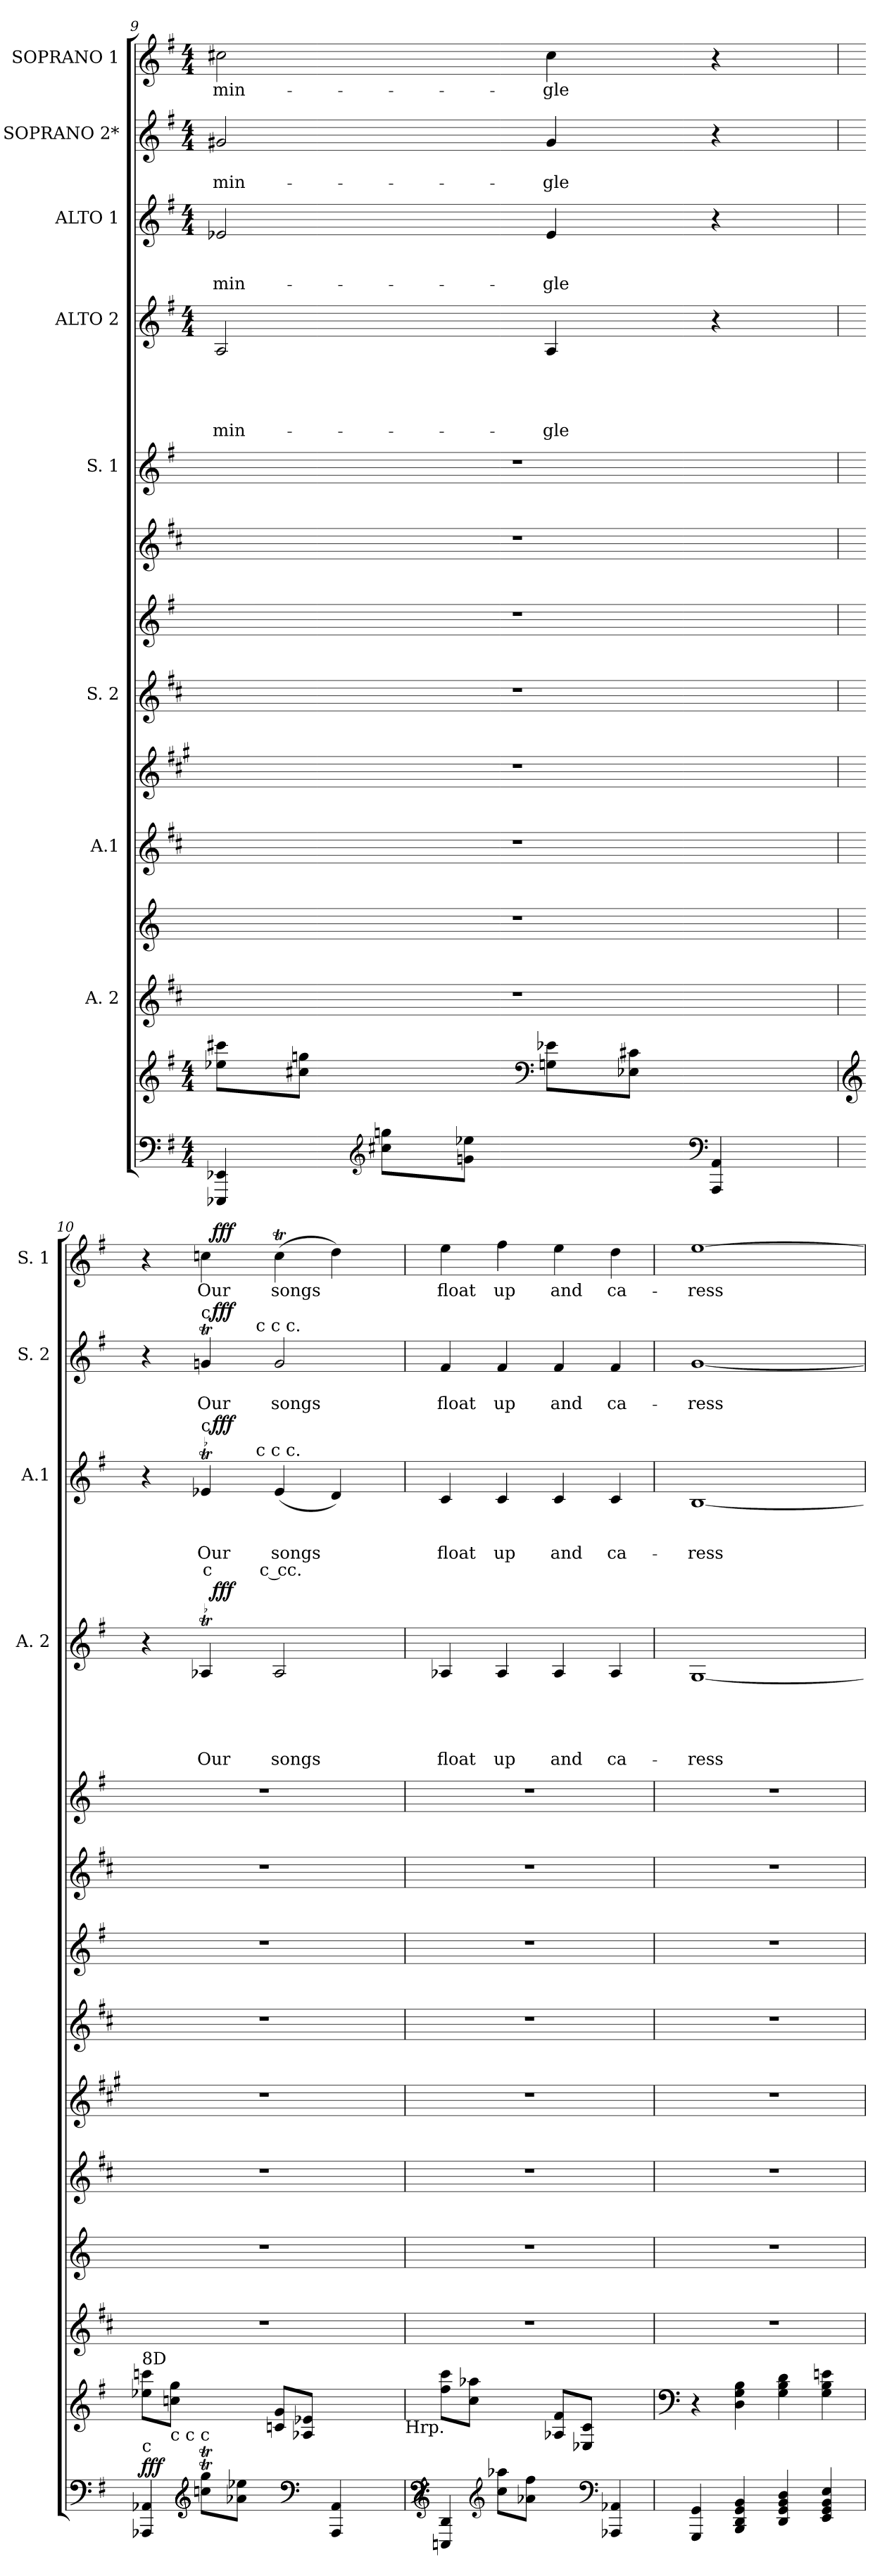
**kern	**dynam	**kern	**kern	**kern	**kern	**kern	**kern	**kern	**kern	**kern	**kern	**text	**text	**text	**text	**text	**dynam	**kern	**text	**text	**text	**text	**dynam	**kern	**text	**text	**dynam	**kern	**text	**dynam
*part14	*part14	*part13	*part12	*part11	*part10	*part9	*part8	*part7	*part6	*part5	*part4	*part4	*part4	*part4	*part4	*part4	*part4	*part3	*part3	*part3	*part3	*part3	*part3	*part2	*part2	*part2	*part2	*part1	*part1	*part1
*staff14	*staff14	*staff13	*staff12	*staff11	*staff10	*staff9	*staff8	*staff7	*staff6	*staff5	*staff4	*staff4	*staff4	*staff4	*staff4	*staff4	*staff4	*staff3	*staff3	*staff3	*staff3	*staff3	*staff3	*staff2	*staff2	*staff2	*staff2	*staff1	*staff1	*staff1
*	*	*	*I"A. 2	*	*I"A.1	*	*I"S. 2	*	*	*I"S. 1	*I"ALTO 2	*	*	*	*	*	*	*I"ALTO 1	*	*	*	*	*	*I"SOPRANO 2*	*	*	*	*I"SOPRANO 1	*	*
*	*	*	*	*	*	*	*	*	*	*	*I'A. 2	*	*	*	*	*	*	*I'A.1	*	*	*	*	*	*I'S. 2	*	*	*	*I'S. 1	*	*
*clefF4	*	*clefG2	*clefG2	*clefG2	*clefG2	*clefG2	*clefG2	*clefG2	*clefG2	*clefG2	*clefG2	*	*	*	*	*	*	*clefG2	*	*	*	*	*	*clefG2	*	*	*	*clefG2	*	*
*ITrd1c2	*	*ITrd1c2	*ITrd1c2	*	*ITrd1c2	*ITrd-2c-3	*ITrd1c2	*ITrd-3c-5	*ITrd1c2	*ITrd-3c-5	*ITrd1c2	*	*	*	*	*	*	*ITrd1c2	*	*	*	*	*	*ITrd1c2	*	*	*	*ITrd1c2	*	*
*k[b-]	*	*k[b-]	*k[]	*k[]	*k[]	*k[]	*k[]	*k[]	*k[]	*k[]	*k[b-]	*	*	*	*	*	*	*k[b-]	*	*	*	*	*	*k[b-]	*	*	*	*k[b-]	*	*
*F:	*	*F:	*C:	*C:	*C:	*C:	*C:	*C:	*C:	*C:	*F:	*	*	*	*	*	*	*F:	*	*	*	*	*	*F:	*	*	*	*F:	*	*
*M4/4	*	*M4/4	*	*	*	*	*	*	*	*	*M4/4	*	*	*	*	*	*	*M4/4	*	*	*	*	*	*M4/4	*	*	*	*M4/4	*	*
=9	=9	=9	=9	=9	=9	=9	=9	=9	=9	=9	=9	=9	=9	=9	=9	=9	=9	=9	=9	=9	=9	=9	=9	=9	=9	=9	=9	=9	=9	=9
!	!	!	!	!	!	!	!	!	!	!	!	!	!	!	!	!LO:LY:b	!	!	!	!	!LO:LY:b	!	!	!	!	!LO:LY:b	!	!	!LO:LY:b	!
4DDD-X/ 4DD-X/	.	8dd-X\ 8bbn\L	1r	1r	1r	1r	1r	1r	1r	1r	2G/	.	.	.	.	min-	.	2d-X/	.	.	min-	.	.	2f#X/	.	min-	.	2bn\	min-	.
.	.	8bn\ 8ffn\J	.	.	.	.	.	.	.	.	.	.	.	.	.	.	.	.	.	.	.	.	.	.	.	.	.	.	.	.
*clefG2	*	*	*	*	*	*	*	*	*	*	*	*	*	*	*	*	*	*	*	*	*	*	*	*	*	*	*	*	*	*
8bn\ 8ffn\L	.	4ryy	.	.	.	.	.	.	.	.	.	.	.	.	.	.	.	.	.	.	.	.	.	.	.	.	.	.	.	.
8fn\ 8dd-X\J	.	.	.	.	.	.	.	.	.	.	.	.	.	.	.	.	.	.	.	.	.	.	.	.	.	.	.	.	.	.
*	*	*clefF4	*	*	*	*	*	*	*	*	*	*	*	*	*	*	*	*	*	*	*	*	*	*	*	*	*	*	*	*
!	!	!	!	!	!	!	!	!	!	!	!	!	!	!	!	!LO:LY:b	!	!	!	!	!LO:LY:b	!	!	!	!	!LO:LY:b	!	!	!LO:LY:b	!
4ryy	.	8Fn\ 8d-X\L	.	.	.	.	.	.	.	.	4G/	.	.	.	.	-gle	.	4d-/	.	.	-gle	.	.	4f#/	.	-gle	.	4b\	-gle	.
.	.	8D-X\ 8Bn\J	.	.	.	.	.	.	.	.	.	.	.	.	.	.	.	.	.	.	.	.	.	.	.	.	.	.	.	.
*clefF4	*	*	*	*	*	*	*	*	*	*	*	*	*	*	*	*	*	*	*	*	*	*	*	*	*	*	*	*	*	*
4GGG/ 4GG/	.	4ryy	.	.	.	.	.	.	.	.	4r	.	.	.	.	.	.	4r	.	.	.	.	.	4r	.	.	.	4r	.	.
!!LO:PB:g=z
=10	=10	=10	=10	=10	=10	=10	=10	=10	=10	=10	=10	=10	=10	=10	=10	=10	=10	=10	=10	=10	=10	=10	=10	=10	=10	=10	=10	=10	=10	=10
*	*	*clefG2	*	*	*	*	*	*	*	*	*	*	*	*	*	*	*	*	*	*	*	*	*	*	*	*	*	*	*	*
*^	*	*^	*	*	*	*	*	*	*	*	*	*	*	*	*	*	*	*	*	*	*	*	*	*	*	*	*	*	*	*
*	*^	*	*	*	*	*	*	*	*	*	*	*	*	*	*	*	*	*	*	*	*	*	*	*	*	*	*	*	*	*	*	*
!	!	!	!	!LO:TX:a:t=8D	!	!	!	!	!	!	!	!	!	!	!	!	!	!	!	!	!	!	!	!	!	!	!	!	!	!	!	!	!
!LO:TX:a:t=c	!	!	!	!	!	!	!	!	!	!	!	!	!	!	!	!	!	!	!	!	!	!	!	!	!	!	!	!	!	!	!	!	!
!	!	!	!LO:DY:a	!	!	!	!	!	!	!	!	!	!	!	!	!	!	!	!	!	!	!	!	!	!	!	!	!	!	!	!	!	!
*	*	*	*	*	*	*	*	*	*	*	*	*	*	*^	*	*	*	*	*	*	*^	*	*	*	*	*	*^	*	*	*	*^	*	*
*	*	*	*	*	*	*	*	*	*	*	*	*	*	*	*	*	*	*	*	*	*	*	*^	*	*	*	*	*	*	*^	*	*	*	*	*	*	*
8ryy	4GGG-X/ 4GG-X/	4ryy	fff	8ryy	8dd-X\ 8bb-X\L	1r	1r	1r	1r	1r	1r	1r	1r	4r	4ryy	.	.	.	.	.	.	4r	4ryy	4..ryy	.	.	.	.	.	4r	4ryy	4..ryy	.	.	.	4r	4ryy	.	.
!LO:TX:a:t=c c c	!	!	!	!	!	!	!	!	!	!	!	!	!	!	!	!	!	!	!	!	!	!	!	!	!	!	!	!	!	!	!	!	!	!	!	!	!	!	!
8ryy	.	.	.	2..ryy	8b-X\ 8ff\J	.	.	.	.	.	.	.	.	.	.	.	.	.	.	.	.	.	.	.	.	.	.	.	.	.	.	.	.	.	.	.	.	.	.
*clefG2	*	*	*	*	*	*	*	*	*	*	*	*	*	*	*	*	*	*	*	*	*	*	*	*	*	*	*	*	*	*	*	*	*	*	*	*	*	*	*
!	!	!	!	!	!	!	!	!	!	!	!	!	!	!	!	!	!	!	!	!	!	!	!	!	!	!	!	!	!	!LO:TX:a:t=c	!	!	!	!	!	!	!	!	!
!	!	!	!	!	!	!	!	!	!	!	!	!	!	!	!	!	!	!	!	!	!	!LO:TX:a:t=c	!	!	!	!	!	!	!	!	!	!	!	!	!	!	!	!	!
!	!	!	!	!	!	!	!	!	!	!	!	!	!	!	!	!	!	!	!	!LO:LY:b	!	!	!	!	!	!	!LO:LY:b	!LO:LY:b	!	!	!	!	!	!LO:LY:b	!	!	!	!LO:LY:b	!
4.ryy	8ryy	8b-X\T 8ff\TL	.	.	4ryy	.	.	.	.	.	.	.	.	4G-XT/	32ryy	.	.	.	.	Our	.	4d-XT/	32ryy	.	.	.	Our	c	.	4fnT/	32ryy	.	.	Our	.	4b-X\	32ryy	Our	.
!	!	!	!	!	!	!	!	!	!	!	!	!	!	!	!	!	!	!	!	!	!LO:DY:a	!	!	!	!	!	!	!	!LO:DY:a	!	!	!	!	!	!LO:DY:a	!	!	!	!LO:DY:a
.	.	.	.	.	.	.	.	.	.	.	.	.	.	.	2ryy	.	.	.	.	.	fff	.	2ryy	.	.	.	.	.	fff	.	2ryy	.	.	.	fff	.	2ryy	.	fff
.	2ryy	8g-X\ 8dd-X\J	.	.	.	.	.	.	.	.	.	.	.	.	.	.	.	.	.	.	.	.	.	.	.	.	.	.	.	.	.	.	.	.	.	.	.	.	.
!	!	!	!	!	!	!	!	!	!	!	!	!	!	!	!	!	!	!	!	!	!	!	!	!	!	!	!	!	!	!	!	!LO:TX:a:t=c c c.	!	!	!	!	!	!	!
!	!	!	!	!	!	!	!	!	!	!	!	!	!	!	!	!	!	!	!	!	!	!	!	!LO:TX:a:t=c c c.	!	!	!	!	!	!	!	!	!	!	!	!	!	!	!
.	.	.	.	.	.	.	.	.	.	.	.	.	.	.	.	.	.	.	.	.	.	.	.	2ryy	.	.	.	.	.	.	.	2ryy	.	.	.	.	.	.	.
!	!	!	!	!	!	!	!	!	!	!	!	!	!	!	!	!	!	!	!	!LO:LY:b	!	!	!	!	!	!	!LO:LY:b	!LO:LY:b	!	!	!	!	!	!LO:LY:b	!	!	!	!LO:LY:b	!
.	.	8ryy	.	.	8B-X/ 8f/L	.	.	.	.	.	.	.	.	2G-/	.	.	.	.	.	songs	.	(<4d-/	.	.	.	.	songs	c cc.	.	2f/	.	.	.	songs	.	(>4b-T\	.	songs	.
*clefF4	*	*	*	*	*	*	*	*	*	*	*	*	*	*	*	*	*	*	*	*	*	*	*	*	*	*	*	*	*	*	*	*	*	*	*	*	*	*	*
4.ryy	.	8ryy	.	.	8G-X/ 8d-X/J	.	.	.	.	.	.	.	.	.	.	.	.	.	.	.	.	.	.	.	.	.	.	.	.	.	.	.	.	.	.	.	.	.	.
.	.	4GGG-/ 4GG-/	.	.	4ryy	.	.	.	.	.	.	.	.	.	.	.	.	.	.	.	.	4c/)	.	.	.	.	.	.	.	.	.	.	.	.	.	4cc\)	.	.	.
.	.	.	.	.	.	.	.	.	.	.	.	.	.	.	8..ryy	.	.	.	.	.	.	.	8..ryy	.	.	.	.	.	.	.	8..ryy	.	.	.	.	.	8..ryy	.	.
.	8ryy	.	.	.	.	.	.	.	.	.	.	.	.	.	.	.	.	.	.	.	.	.	.	.	.	.	.	.	.	.	.	.	.	.	.	.	.	.	.
.	.	.	.	.	.	.	.	.	.	.	.	.	.	.	.	.	.	.	.	.	.	.	.	16ryy	.	.	.	.	.	.	.	16ryy	.	.	.	.	.	.	.
!	!	!	!	!	!LO:TX:b:t=Hrp.	!	!	!	!	!	!	!	!	!	!	!	!	!	!	!	!	!	!	!	!	!	!	!	!	!	!	!	!	!	!	!	!	!	!
=11	=11	=11	=11	=11	=11	=11	=11	=11	=11	=11	=11	=11	=11	=11	=11	=11	=11	=11	=11	=11	=11	=11	=11	=11	=11	=11	=11	=11	=11	=11	=11	=11	=11	=11	=11	=11	=11	=11	=11
!	!	!	!	!LO:TX:a:t=8D	!	!	!	!	!	!	!	!	!	!	!	!	!	!	!	!	!	!	!	!	!	!	!	!	!	!	!	!	!	!	!	!	!	!	!
!	!	!	!	!	!	!	!	!	!	!	!	!	!	!	!	!	!	!	!	!LO:LY:b	!	!	!	!	!	!	!LO:LY:b	!	!	!	!	!	!	!LO:LY:b	!	!	!	!LO:LY:b	!
*v	*v	*v	*	*	*	*	*	*	*	*	*	*	*	*v	*v	*	*	*	*	*	*	*v	*v	*v	*	*	*	*	*	*v	*v	*v	*	*	*	*v	*v	*	*
*	*	*v	*v	*	*	*	*	*	*	*	*	*	*	*	*	*	*	*	*	*	*	*	*	*	*	*	*	*	*	*	*
4DDDn/ 4CC/	.	8ee\ 8bb-\L	1r	1r	1r	1r	1r	1r	1r	1r	4G-X/	.	.	.	.	float	.	4B-/	.	.	float	.	.	4e/	.	float	.	4dd\	float	.
.	.	8b-\ 8gg-X\J	.	.	.	.	.	.	.	.	.	.	.	.	.	.	.	.	.	.	.	.	.	.	.	.	.	.	.	.
*clefG2	*	*	*	*	*	*	*	*	*	*	*	*	*	*	*	*	*	*	*	*	*	*	*	*	*	*	*	*	*	*
!	!	!	!	!	!	!	!	!	!	!	!	!	!	!	!	!LO:LY:b	!	!	!	!	!LO:LY:b	!	!	!	!	!LO:LY:b	!	!	!LO:LY:b	!
8b-\ 8gg-X\L	.	4ryy	.	.	.	.	.	.	.	.	4G-/	.	.	.	.	up	.	4B-/	.	.	up	.	.	4e/	.	up	.	4ee\	up	.
8g-X\ 8ee\J	.	.	.	.	.	.	.	.	.	.	.	.	.	.	.	.	.	.	.	.	.	.	.	.	.	.	.	.	.	.
!	!	!	!	!	!	!	!	!	!	!	!	!	!	!	!	!LO:LY:b	!	!	!	!	!LO:LY:b	!	!	!	!	!LO:LY:b	!	!	!LO:LY:b	!
4ryy	.	8G-X/ 8e/L	.	.	.	.	.	.	.	.	4G-/	.	.	.	.	and	.	4B-/	.	.	and	.	.	4e/	.	and	.	4dd\	and	.
.	.	8D-X/ 8B-/J	.	.	.	.	.	.	.	.	.	.	.	.	.	.	.	.	.	.	.	.	.	.	.	.	.	.	.	.
*clefF4	*	*	*	*	*	*	*	*	*	*	*	*	*	*	*	*	*	*	*	*	*	*	*	*	*	*	*	*	*	*
!	!	!	!	!	!	!	!	!	!	!	!	!	!	!	!	!LO:LY:b	!	!	!	!	!LO:LY:b	!	!	!	!	!LO:LY:b	!	!	!LO:LY:b	!
4GGG-X/ 4GG-X/	.	4ryy	.	.	.	.	.	.	.	.	4G-/	.	.	.	.	ca-	.	4B-/	.	.	ca-	.	.	4e/	.	ca-	.	4cc\	ca-	.
=12	=12	=12	=12	=12	=12	=12	=12	=12	=12	=12	=12	=12	=12	=12	=12	=12	=12	=12	=12	=12	=12	=12	=12	=12	=12	=12	=12	=12	=12	=12
*	*	*clefF4	*	*	*	*	*	*	*	*	*	*	*	*	*	*	*	*	*	*	*	*	*	*	*	*	*	*	*	*
!	!	!	!	!	!	!	!	!	!	!	!	!	!	!	!	!LO:LY:b	!	!	!	!	!LO:LY:b	!	!	!	!	!LO:LY:b	!	!	!LO:LY:b	!
4FFF/ 4FF/	.	4r	1r	1r	1r	1r	1r	1r	1r	1r	[<1F	.	.	.	.	-ress	.	[<1A	.	.	-ress	.	.	[<1f	.	-ress	.	[>1dd	-ress	.
4AAA/ 4CC/ 4FF/ 4AA/	.	4C\ 4F\ 4A\	.	.	.	.	.	.	.	.	.	.	.	.	.	.	.	.	.	.	.	.	.	.	.	.	.	.	.	.
4CC/ 4FF/ 4AA/ 4C/	.	4F\ 4A\ 4c\	.	.	.	.	.	.	.	.	.	.	.	.	.	.	.	.	.	.	.	.	.	.	.	.	.	.	.	.
4DD/ 4FF/ 4AA/ 4D/	.	4F\ 4A\ 4dn\	.	.	.	.	.	.	.	.	.	.	.	.	.	.	.	.	.	.	.	.	.	.	.	.	.	.	.	.
=	=	=	=	=	=	=	=	=	=	=	=	=	=	=	=	=	=	=	=	=	=	=	=	=	=	=	=	=	=	=
*-	*-	*-	*-	*-	*-	*-	*-	*-	*-	*-	*-	*-	*-	*-	*-	*-	*-	*-	*-	*-	*-	*-	*-	*-	*-	*-	*-	*-	*-	*-
